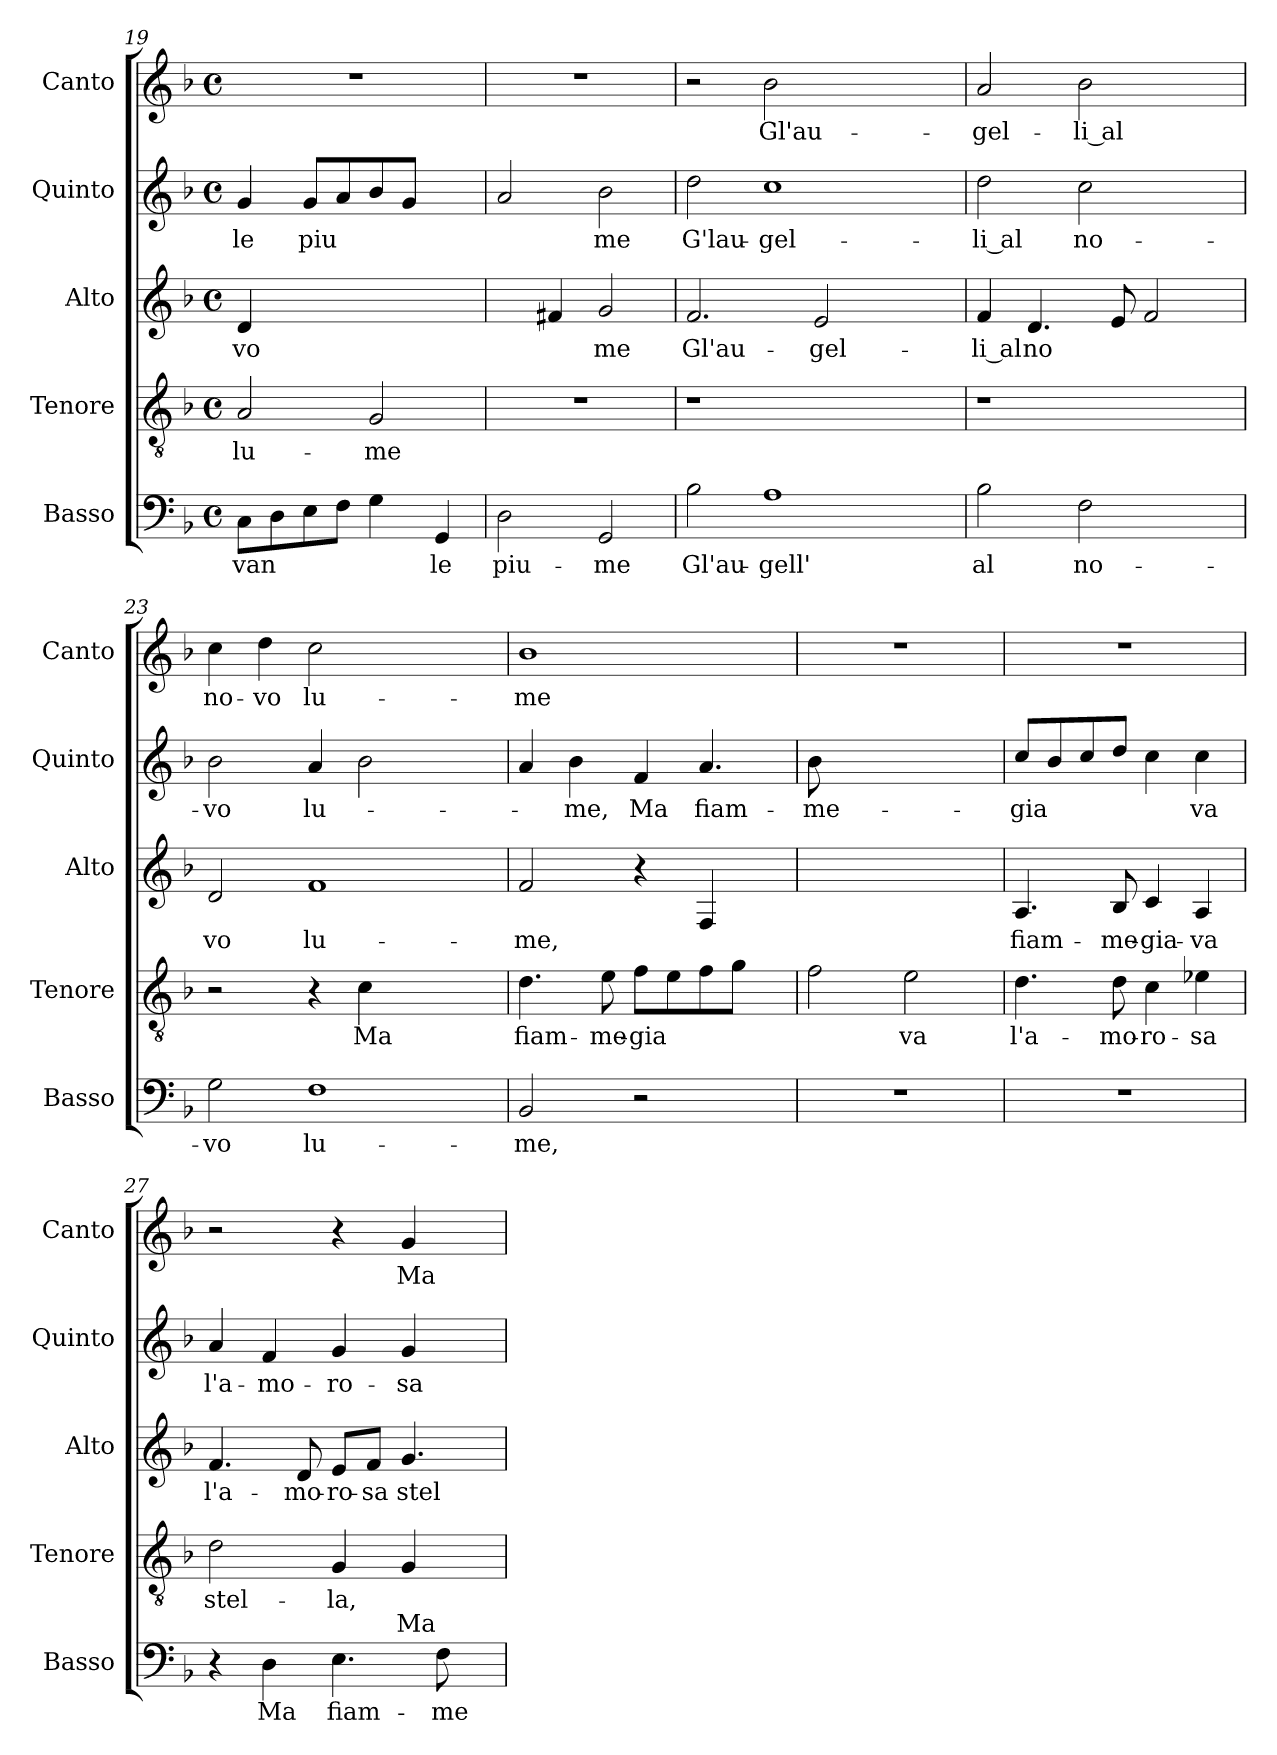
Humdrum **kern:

**kern	**text	**kern	**text	**text	**kern	**text	**kern	**text	**kern	**text
*part5	*part5	*part4	*part4	*part4	*part3	*part3	*part2	*part2	*part1	*part1
*staff5	*staff5	*staff4	*staff4	*staff4	*staff3	*staff3	*staff2	*staff2	*staff1	*staff1
*I"Basso	*	*I"Tenore	*	*	*I"Alto	*	*I"Quinto	*	*I"Canto	*
*I'Basso	*	*I'Tenore	*	*	*I'Alto	*	*I'Quinto	*	*I'Canto	*
!!LO:LB:g=z
*clefF4	*	*clefGv2	*	*	*clefG2	*	*clefG2	*	*clefG2	*
*k[b-]	*	*k[b-]	*	*	*k[b-]	*	*k[b-]	*	*k[b-]	*
*F:	*	*F:	*	*	*F:	*	*F:	*	*F:	*
*M4/4	*	*M4/4	*	*	*M4/4	*	*M4/4	*	*M4/4	*
*met(c)	*	*met(c)	*	*	*met(c)	*	*met(c)	*	*met(c)	*
=19	=19	=19	=19	=19	=19	=19	=19	=19	=19	=19
!	!LO:LY:b	!	!LO:LY:b	!	!	!LO:LY:b	!	!LO:LY:b	!	!
8C\L	van	2A/	lu-	.	4d/	-vo	4g/	le	1r	.
8D\	.	.	.	.	.	.	.	.	.	.
!	!	!	!	!	!	!LO:LY:b	!	!LO:LY:b	!	!
8E\	.	.	.	.	[4g/yy	lu-	8g/L	piu	.	.
8F\J	.	.	.	.	.	.	8a/	.	.	.
!	!	!	!LO:LY:b	!	!	!	!	!	!	!
4G\	.	2G/	-me	.	2ryy	.	8b-/	.	.	.
.	.	.	.	.	.	.	8g/J	.	.	.
!	!LO:LY:b	!	!	!	!	!	!	!	!	!
4GG/	le	.	.	.	.	.	4ryy	.	.	.
!!LO:PB:g=z
=20	=20	=20	=20	=20	=20	=20	=20	=20	=20	=20
!	!LO:LY:b	!	!	!	!	!	!	!	!	!
*	*	*	*	*	*^	*	*	*	*	*
2D\	piu-	1r	.	.	4g/yy]	1ryy	.	2a/	.	1r	.
.	.	.	.	.	4f#X/	.	.	.	.	.	.
!	!LO:LY:b	!	!	!	!	!	!LO:LY:b	!	!LO:LY:b	!	!
2GG/	-me	.	.	.	2g/	.	-me	2b-\	me	.	.
=21	=21	=21	=21	=21	=21	=21	=21	=21	=21	=21	=21
!	!LO:LY:b	!	!	!	!	!	!LO:LY:b	!	!LO:LY:b	!	!
2B-\	Gl'au-	1r	.	.	2.f/	1ryy	Gl'au-	2dd\	G'lau-	2r	.
!	!LO:LY:b	!	!	!	!	!	!	!	!LO:LY:b	!	!LO:LY:b
1A	-gell'	.	.	.	.	.	.	1cc	-gel-	2b-\	Gl'au-
!	!	!	!	!	!	!	!LO:LY:b	!	!	!	!
.	.	.	.	.	2e/	.	-gel-	.	.	.	.
.	.	2ryy	.	.	.	2ryy	.	.	.	2ryy	.
.	.	.	.	.	4ryy	.	.	.	.	.	.
=22	=22	=22	=22	=22	=22	=22	=22	=22	=22	=22	=22
!	!LO:LY:b	!	!	!	!	!	!LO:LY:b	!	!LO:LY:b	!	!LO:LY:b
2B-\	al	1r	.	.	4f/	1ryy	-li al	2dd\	-li al	2a/	-gel-
!	!	!	!	!	!	!	!LO:LY:b	!	!	!	!
.	.	.	.	.	4.d/	.	no	.	.	.	.
!	!LO:LY:b	!	!	!	!	!	!	!	!LO:LY:b	!	!LO:LY:b
2F\	no-	.	.	.	.	.	.	2cc\	no-	2b-\	-li al
.	.	.	.	.	8e/	.	.	.	.	.	.
.	.	.	.	.	2f/	.	.	.	.	.	.
4ryy	.	4ryy	.	.	.	4ryy	.	4ryy	.	4ryy	.
=23	=23	=23	=23	=23	=23	=23	=23	=23	=23	=23	=23
!	!LO:LY:b	!	!	!	!	!	!LO:LY:b	!	!LO:LY:b	!	!LO:LY:b
2G\	-vo	2r	.	.	2d/	1ryy	vo	2b-\	-vo	4cc\	no-
!	!	!	!	!	!	!	!	!	!	!	!LO:LY:b
.	.	.	.	.	.	.	.	.	.	4dd\	-vo
!	!LO:LY:b	!	!	!	!	!	!LO:LY:b	!	!LO:LY:b	!	!LO:LY:b
1F	lu-	4r	.	.	1f	.	lu-	4a/	lu-	2cc\	lu-
!	!	!	!LO:LY:b	!	!	!	!	!	!	!	!
.	.	4c\	Ma	.	.	.	.	2b-\	.	.	.
.	.	2ryy	.	.	.	2ryy	.	.	.	2ryy	.
.	.	.	.	.	.	.	.	4ryy	.	.	.
=24	=24	=24	=24	=24	=24	=24	=24	=24	=24	=24	=24
!	!LO:LY:b	!	!LO:LY:b	!	!	!	!LO:LY:b	!	!	!	!LO:LY:b
2BB-/	-me,	4.d\	fiam-	.	2f/	1ryy	-me,	4a/	.	1b-	-me
!	!	!	!	!	!	!	!	!	!LO:LY:b	!	!
.	.	.	.	.	.	.	.	4b-\	-me,	.	.
!	!	!	!LO:LY:b	!	!	!	!	!	!	!	!
.	.	8e\	-me-	.	.	.	.	.	.	.	.
!	!	!	!LO:LY:b	!	!	!	!	!	!LO:LY:b	!	!
2r	.	8f\L	-gia	.	4r	.	.	4f/	Ma	.	.
.	.	8e\	.	.	.	.	.	.	.	.	.
!	!	!	!	!	!	!	!	!	!LO:LY:b	!	!
.	.	8f\	.	.	4F/	.	.	4.a/	fiam-	.	.
.	.	8g\J	.	.	.	.	.	.	.	.	.
8ryy	.	8ryy	.	.	8ryy	8ryy	.	.	.	8ryy	.
!!LO:LB:g=z
=25	=25	=25	=25	=25	=25	=25	=25	=25	=25	=25	=25
!	!	!	!	!	!	!	!	!	!LO:LY:b	!	!
1r	.	2f\	.	.	1ryy	2ryy	.	8b-\	-me-	1r	.
.	.	.	.	.	.	.	.	2..ryy	.	.	.
!	!	!	!LO:LY:b	!	!	!	!	!	!	!	!
.	.	2e\	va	.	.	4ryy	.	.	.	.	.
!	!	!	!	!	!	!	!LO:LY:b	!	!	!	!
.	.	.	.	.	.	4F\yy	Ma	.	.	.	.
!!LO:PB:g=z
=26	=26	=26	=26	=26	=26	=26	=26	=26	=26	=26	=26
!	!	!	!LO:LY:b	!	!	!	!LO:LY:b	!	!LO:LY:b	!	!
*	*	*	*	*	*v	*v	*	*	*	*	*
1r	.	4.d\	l'a-	.	4.A/	fiam-	8cc/L	-gia	1r	.
.	.	.	.	.	.	.	8b-/	.	.	.
.	.	.	.	.	.	.	8cc/	.	.	.
!	!	!	!LO:LY:b	!	!	!LO:LY:b	!	!	!	!
.	.	8d\	-mo-	.	8B-/	-me-	8dd/J	.	.	.
!	!	!	!LO:LY:b	!	!	!LO:LY:b	!	!	!	!
.	.	4c\	-ro-	.	4c/	-gia-	4cc\	.	.	.
!	!	!	!LO:LY:b	!	!	!LO:LY:b	!	!LO:LY:b	!	!
.	.	4e-X\	-sa	.	4A/	-va	4cc\	va	.	.
=27	=27	=27	=27	=27	=27	=27	=27	=27	=27	=27
!	!	!	!LO:LY:b	!	!	!LO:LY:b	!	!LO:LY:b	!	!
4r	.	2d\	stel-	.	4.f/	l'a-	4a/	l'a-	2r	.
!	!LO:LY:b	!	!	!	!	!	!	!LO:LY:b	!	!
4D\	Ma	.	.	.	.	.	4f/	-mo-	.	.
!	!	!	!	!	!	!LO:LY:b	!	!	!	!
.	.	.	.	.	8d/	-mo-	.	.	.	.
!	!LO:LY:b	!	!LO:LY:b	!	!	!LO:LY:b	!	!LO:LY:b	!	!
4.E\	fiam-	4G/	-la,	.	8e/L	-ro-	4g/	-ro-	4r	.
!	!	!	!	!	!	!LO:LY:b	!	!	!	!
.	.	.	.	.	8f/J	-sa	.	.	.	.
!	!	!	!	!LO:LY:b	!	!LO:LY:b	!	!LO:LY:b	!	!LO:LY:b
.	.	4G/	.	Ma	4.g/	stel-	4g/	-sa	4g/	Ma
!	!LO:LY:b	!	!	!	!	!	!	!	!	!
8F\	-me-	.	.	.	.	.	.	.	.	.
8ryy	.	8ryy	.	.	.	.	8ryy	.	8ryy	.
=	=	=	=	=	=	=	=	=	=	=
*-	*-	*-	*-	*-	*-	*-	*-	*-	*-	*-
